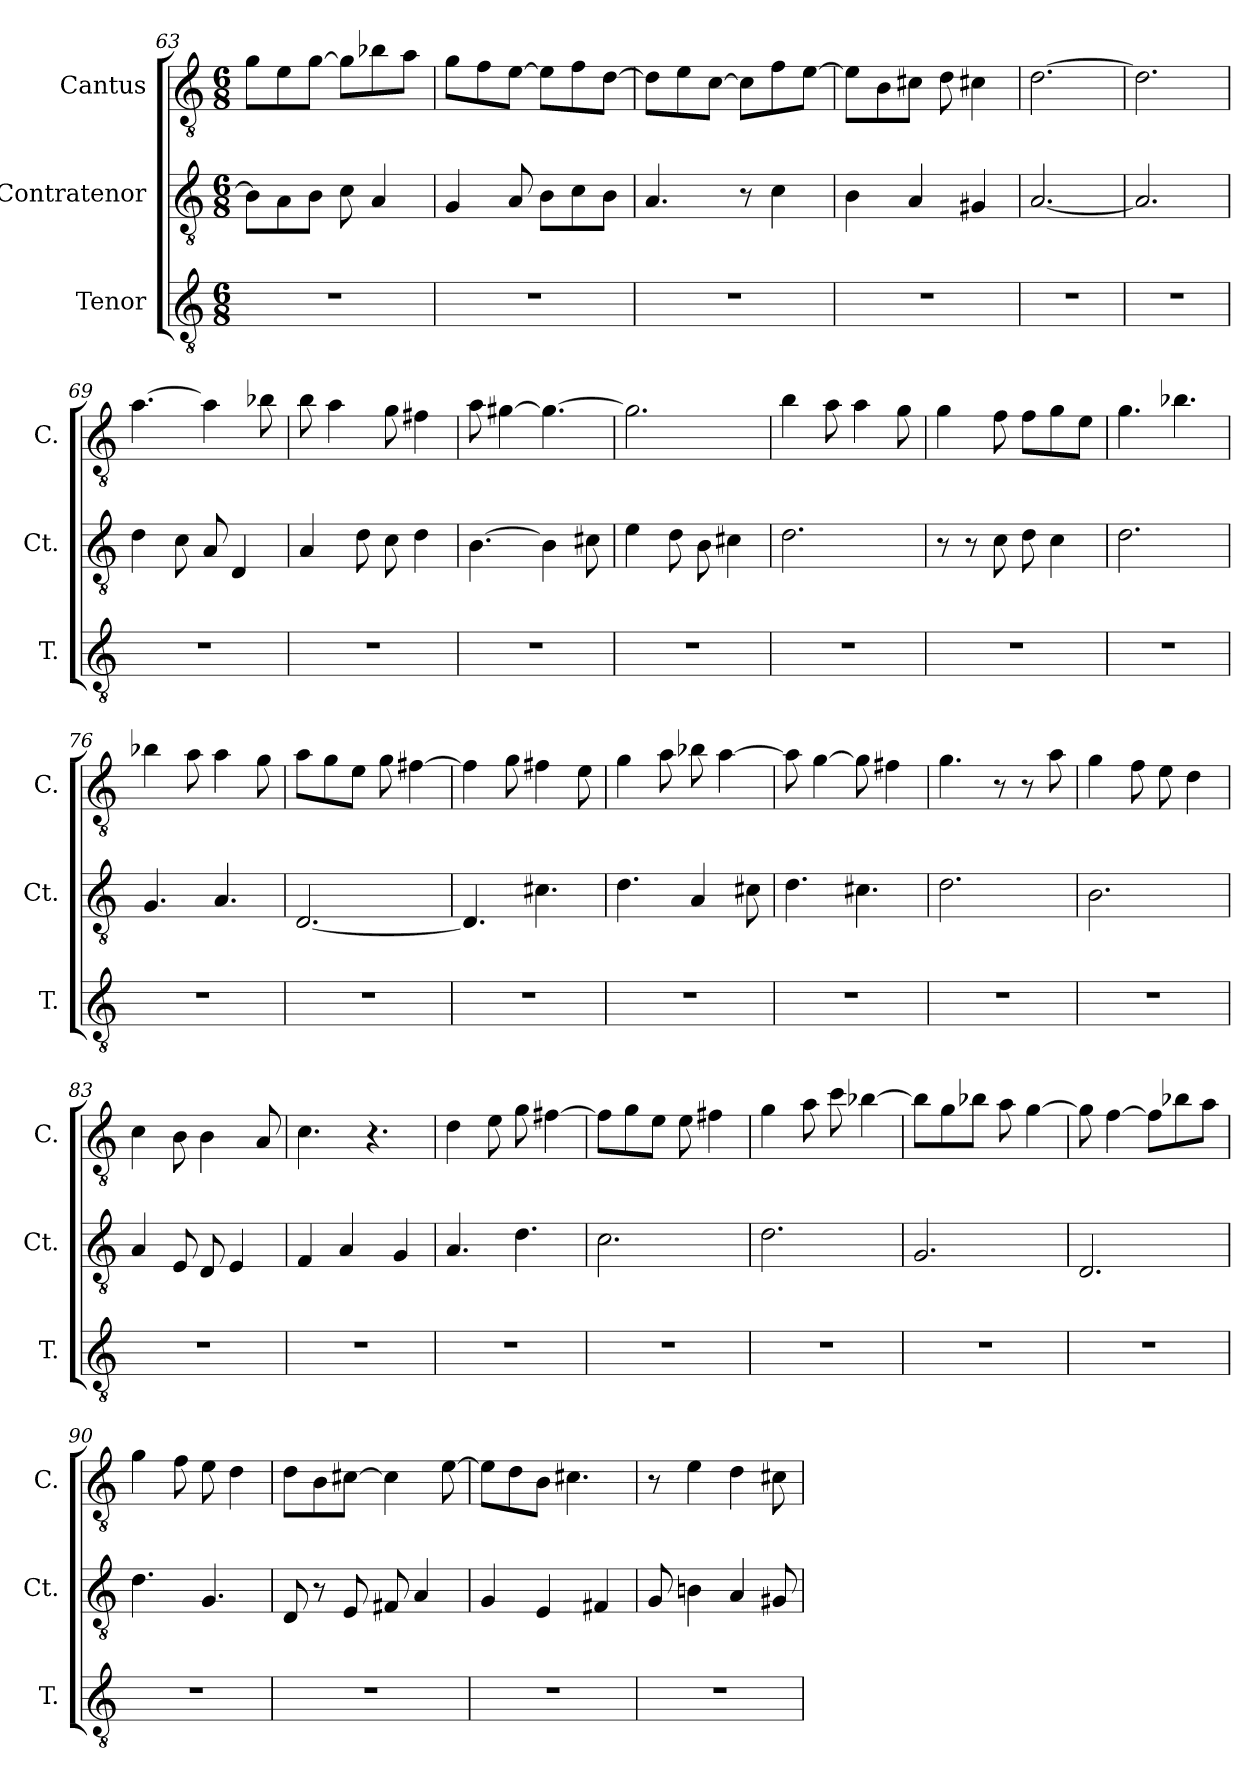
**kern	**kern	**kern
*part3	*part2	*part1
*staff3	*staff2	*staff1
*I"Tenor	*I"Contratenor	*I"Cantus
*I'T.	*I'Ct.	*I'C.
*clefGv2	*clefGv2	*clefGv2
*k[]	*k[]	*k[]
*C:	*C:	*C:
*M6/8	*M6/8	*M6/8
=63	=63	=63
2.r	8B\L]	8g\L
.	8A\	8e\
.	8B\J	[8g\J
.	8c\	8g\L]
.	4A/	8b-X\
.	.	8a\J
=64	=64	=64
2.r	4G/	8g\L
.	.	8f\
.	8A/	[8e\J
.	8B\L	8e\L]
.	8c\	8f\
.	8B\J	[8d\J
=65	=65	=65
2.r	4.A/	8d\L]
.	.	8e\
.	.	[8c\J
.	8r	8c\L]
.	4c\	8f\
.	.	[8e\J
!!LO:LB:g=z
=66	=66	=66
2.r	4B\	8e\L]
.	.	8B\
.	4A/	8c#X\J
.	.	8d\
.	4G#X/	4c#X\
=67	=67	=67
2.r	[2.A/	[2.d\
=68	=68	=68
2.r	2.A/]	2.d\]
=69	=69	=69
2.r	4d\	[4.a\
.	8c\	.
.	8A/	4a\]
.	4D/	.
.	.	8b-X\
=70	=70	=70
2.r	4A/	8b\
.	.	4a\
.	8d\	.
.	8c\	8g\
.	4d\	4f#X\
=71	=71	=71
2.r	[4.B\	8a\
.	.	[4g#X\
.	4B\]	4.g#\_
.	8c#X\	.
=72	=72	=72
2.r	4e\	2.g#\]
.	8d\	.
.	8B\	.
.	4c#X\	.
=73	=73	=73
2.r	2.d\	4b\
.	.	8a\
.	.	4a\
.	.	8g\
!!LO:LB:g=z
=74	=74	=74
2.r	8r	4g\
.	8r	.
.	8c\	8f\
.	8d\	8f\L
.	4c\	8g\
.	.	8e\J
=75	=75	=75
2.r	2.d\	4.g\
.	.	4.b-X\
=76	=76	=76
2.r	4.G/	4b-X\
.	.	8a\
.	4.A/	4a\
.	.	8g\
=77	=77	=77
2.r	[2.D/	8a\L
.	.	8g\
.	.	8e\J
.	.	8g\
.	.	[4f#X\
=78	=78	=78
2.r	4.D/]	4f#\]
.	.	8g\
.	4.c#X\	4f#X\
.	.	8e\
=79	=79	=79
2.r	4.d\	4g\
.	.	8a\
.	4A/	8b-X\
.	.	[4a\
.	8c#X\	.
=80	=80	=80
2.r	4.d\	8a\]
.	.	[4g\
.	4.c#X\	8g\]
.	.	4f#X\
!!LO:PB:g=z
=81	=81	=81
2.r	2.d\	4.g\
.	.	8r
.	.	8r
.	.	8a\
=82	=82	=82
2.r	2.B\	4g\
.	.	8f\
.	.	8e\
.	.	4d\
=83	=83	=83
2.r	4A/	4c\
.	8E/	8B\
.	8D/	4B\
.	4E/	.
.	.	8A/
=84	=84	=84
2.r	4F/	4.c\
.	4A/	.
.	.	4.r
.	4G/	.
=85	=85	=85
2.r	4.A/	4d\
.	.	8e\
.	4.d\	8g\
.	.	[4f#X\
=86	=86	=86
2.r	2.c\	8f#\L]
.	.	8g\
.	.	8e\J
.	.	8e\
.	.	4f#X\
=87	=87	=87
2.r	2.d\	4g\
.	.	8a\
.	.	8cc\
.	.	[4b-X\
!!LO:LB:g=z
=88	=88	=88
2.r	2.G/	8b-\L]
.	.	8g\
.	.	8b-X\J
.	.	8a\
.	.	[4g\
=89	=89	=89
2.r	2.D/	8g\]
.	.	[4f\
.	.	8f\L]
.	.	8b-X\
.	.	8a\J
=90	=90	=90
2.r	4.d\	4g\
.	.	8f\
.	4.G/	8e\
.	.	4d\
=91	=91	=91
2.r	8D/	8d\L
.	8r	8B\
.	8E/	[8c#X\J
.	8F#X/	4c#\]
.	4A/	.
.	.	[8e\
=92	=92	=92
2.r	4G/	8e\L]
.	.	8d\
.	4E/	8B\J
.	.	4.c#X\
.	4F#X/	.
=93	=93	=93
2.r	8G/	8r
.	4Bn\	4e\
.	4A/	4d\
.	8G#X/	8c#X\
=	=	=
*-	*-	*-
